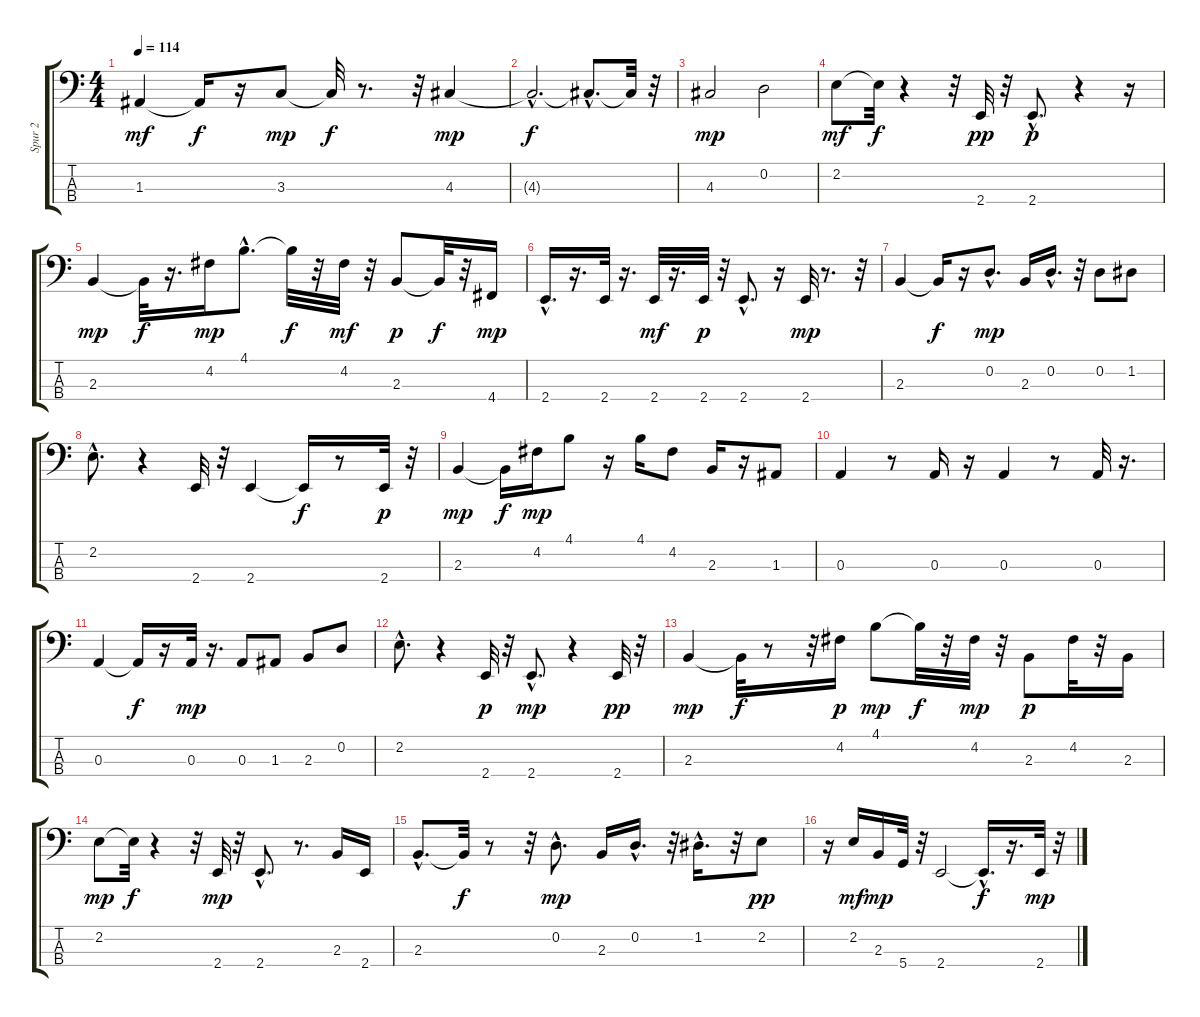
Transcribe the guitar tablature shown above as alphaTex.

\track ("Spur 2" "Spur 2") {instrument electricbassfinger}
\staff {score tabs}
\tuning (G2 D2 A1 D1) {hide}
\ts (4 4)
\tempo 114
\clef f4
\ks c
1.3.4{dy mf} 1.3{t}.16{dy f} r.16 3.3.8{dy mp} 3.3{t}.32{dy f} r.8{d} r.32 4.3.4{dy mp} |
4.3{hac t}.2{d dy f} 4.3{hac t}.8{d} 4.3{t}.32 r.32 |
4.3.2{dy mp} 0.2.2 |
2.2.8{dy mf} 2.2{t}.32{dy f} r.4 r.32 2.4.32{dy pp} r.32 2.4{hac}.8{d dy p} r.4 r.16 |
2.3.4{dy mp} 2.3{t}.32{dy f} r.16{d} 4.2.16{dy mp} 4.1{hac}.8{d} 4.1{t}.32{dy f} r.32 4.2.32{dy mf} r.32 2.3.8{dy p} 2.3{t}.32{dy f} r.32 4.4.16{dy mp} |
2.4{hac}.16{d} r.16{d} 2.4.32 r.16{d} 2.4.32{dy mf} r.16{d} 2.4.32{dy p} r.32 2.4{hac}.8{d} r.16 2.4.32{dy mp} r.8{d} r.32 |
2.3.4 2.3{t}.16{dy f} r.16 0.2{hac}.8{d dy mp} 2.3.16 0.2{hac}.16{d} r.32 0.2.8 1.2.8 |
2.2{hac}.8{d} r.4 2.4.32 r.32 2.4.4 2.4{t}.16{dy f} r.8 2.4.32{dy p} r.32 |
2.3.4{dy mp} 2.3{t}.16{dy f} 4.2.16{dy mp} 4.1.8 r.16 4.1.16 4.2.8 2.3.16 r.16 1.3.8 |
0.3.4 r.8 0.3.16 r.16 0.3.4 r.8 0.3.32 r.16{d} |
0.3.4 0.3{t}.16{dy f} r.16 0.3.32{dy mp} r.16{d} 0.3.8 1.3.8 2.3.8 0.2.8 |
2.2{hac}.8{d} r.4 2.4.32{dy p} r.32 2.4{hac}.8{d dy mp} r.4 2.4.32{dy pp} r.32 |
2.3.4{dy mp} 2.3{t}.32{dy f} r.8 r.32 4.2.16{dy p} 4.1.8{dy mp} 4.1{t}.32{dy f} r.32 4.2.32{dy mp} r.32 2.3.8{dy p} 4.2.32 r.32 2.3.16 |
2.2.8{dy mp} 2.2{t}.32{dy f} r.4 r.32 2.4.32{dy mp} r.32 2.4{hac}.8{d} r.8{d} 2.3.16 2.4.16 |
2.3{hac}.8{d} 2.3{t}.32{dy f} r.8 r.32 0.2{hac}.8{d dy mp} 2.3.16 0.2{hac}.16{d} r.32 1.2{hac}.16{d} r.32 2.2.8{dy pp} |
r.16 2.2.16{dy mf} 2.3.16{dy mp} 5.4.32 r.32 2.4.2 2.4{hac t}.16{d dy f} r.16{d} 2.4.32{dy mp} r.32
